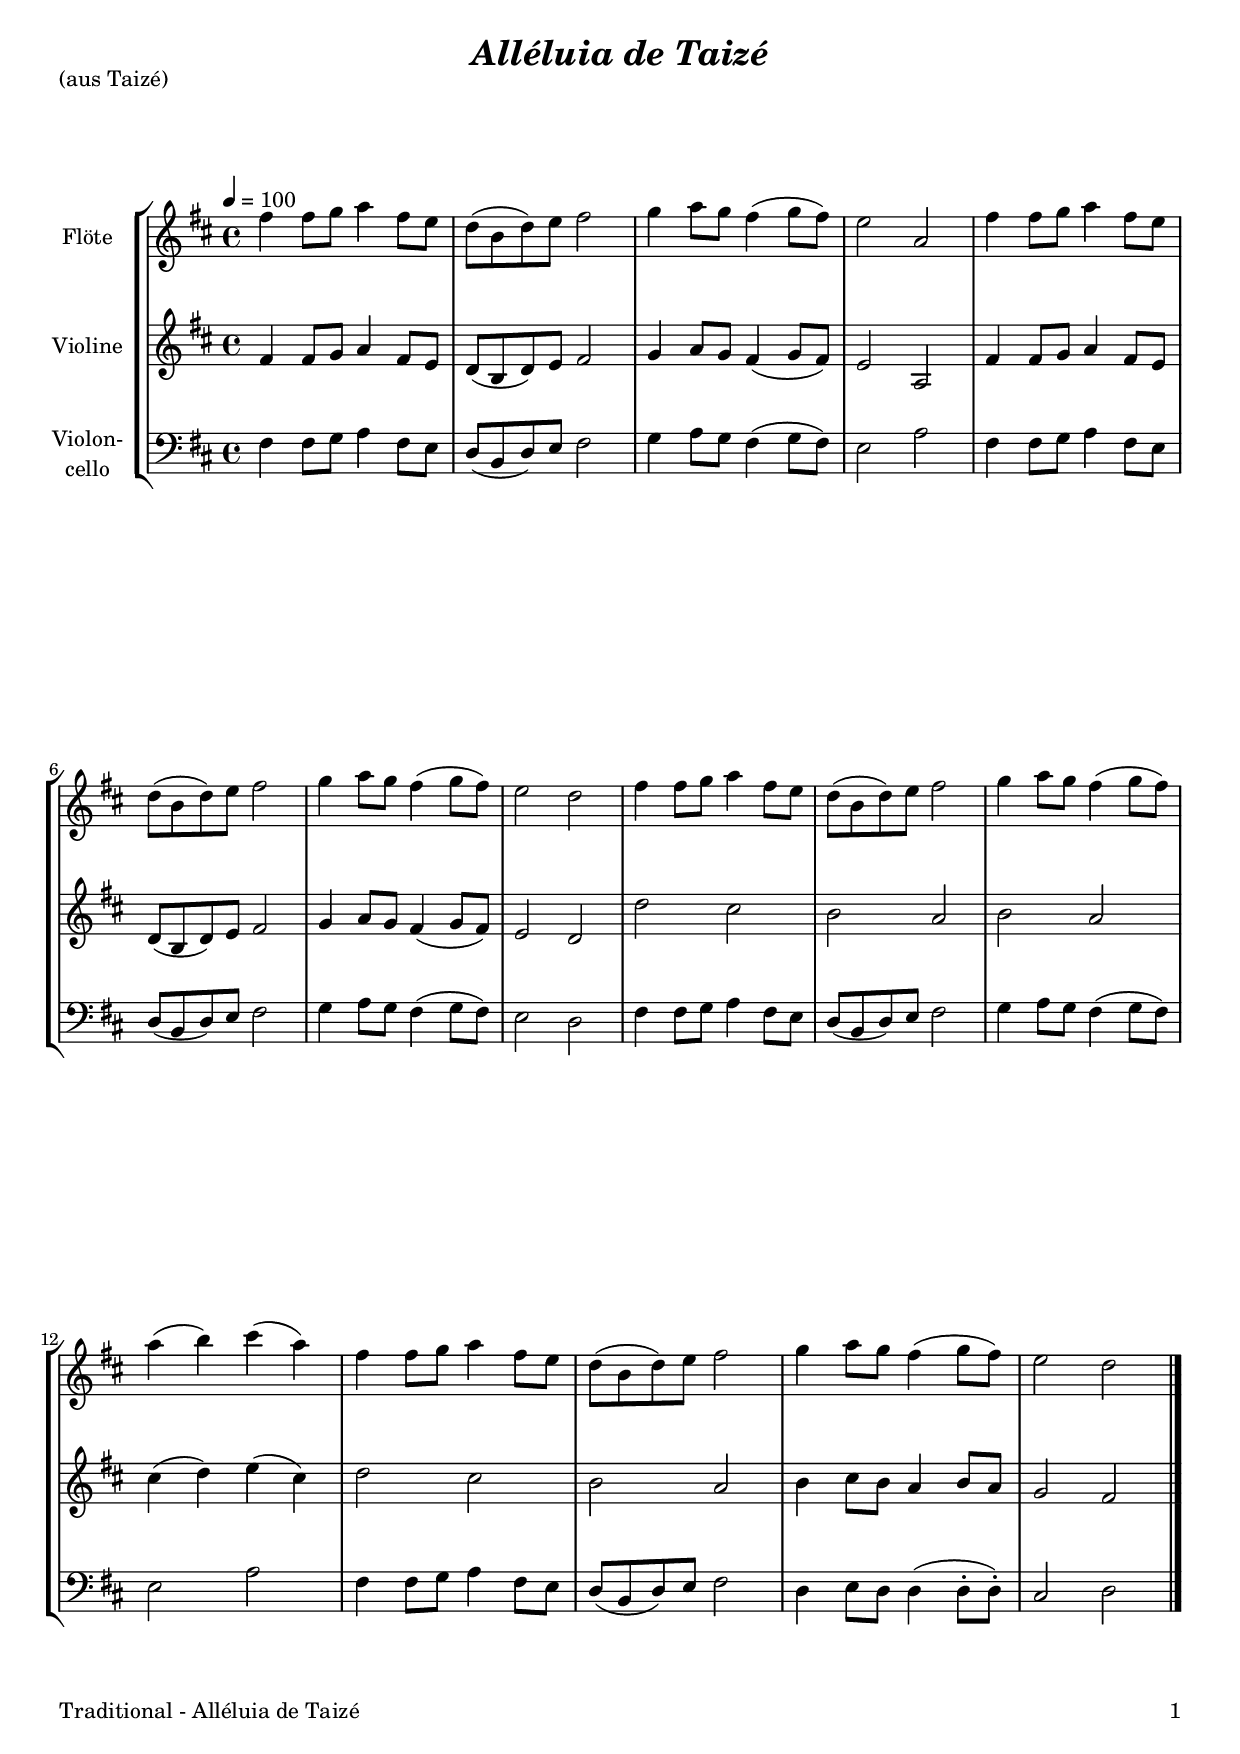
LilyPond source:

\version "2.24.4"
\include "deutsch.ly"

#(set-global-staff-size 19)

\header {
  title     = \markup \bold \italic "Alléluia de Taizé"
%  composer  = ""
%  arranger  = ""
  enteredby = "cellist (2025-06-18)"
  piece     = "(aus Taizé)"
}

voiceconsts = {
  \key d \major
  \time 4/4
  \clef "treble"
%  \numericTimeSignature
  \compressEmptyMeasures
  % Set default beaming for all staves
%  \set Timing.beamExceptions = #'()
%  \set Timing.baseMoment     = #(ly:make-moment 1 4)
%  \set Timing.beatStructure  = #'(1 1 1)
  \tempo 4=100
}

mifl = "flute"
mist = "string ensemble 1"
mivl = "violin"
miba = "cello"
mipz = "pizzicato strings"

accl = \mark \markup \box \italic "accel."
atem = \mark \markup \box \italic "a tempo"

va = \relative c'' {
  \voiceconsts

  fis4 fis8 g a4 fis8 e
  d( h d) e fis2
  g4 a8 g fis4( g8 fis)
  e2 a,
  fis'4 fis8 g a4 fis8 e
  d( h d) e fis2

  g4 a8 g fis4( g8 fis)
  e2 d
  fis4 fis8 g a4 fis8 e
  d( h d) e fis2
  g4 a8 g fis4( g8 fis)
  a4( h) cis( a)
  fis fis8 g a4 fis8 e

  d( h d) e fis2
  g4 a8 g fis4( g8 fis)
  e2 d \bar "|."
}

vb = \relative c' {
  \voiceconsts

  fis4 fis8 g a4 fis8 e
  d( h d) e fis2
  g4 a8 g fis4( g8 fis)
  e2 a,
  fis'4 fis8 g a4 fis8 e
  d( h d) e fis2

  g4 a8 g fis4( g8 fis)
  e2 d
  d' cis
  h a
  h a
  cis4( d) e( cis)
  d2 cis
  h a
  h4 cis8 h a4 h8 a

  g2 fis \bar "|."
}

vc = \relative c {
  \voiceconsts
  \clef "bass"

  fis4 fis8 g a4 fis8 e
  d( h d) e fis2
  g4 a8 g fis4( g8 fis)
  e2 a
  fis4 fis8 g a4 fis8 e
  d( h d) e fis2

  g4 a8 g fis4( g8 fis)
  e2 d
  fis4 fis8 g a4 fis8 e
  d( h d) e fis2
  g4 a8 g fis4( g8 fis)
  e2 a
  fis4 fis8 g a4 fis8 e

  d( h d) e fis2
  d4 e8 d d4( d8-. d)-.
  cis2 d \bar "|."
}


music = \new StaffGroup <<
      \new Staff {
	\set Staff.midiInstrument = \mifl
	\set Staff.instrumentName = \markup \center-column { "Flöte" }
	\transpose d d { \va }
      }

      \new Staff {
	\set Staff.midiInstrument = \mivl
	\set Staff.instrumentName = \markup \center-column { "Violine" }
	\transpose d d { \vb }
      }

      \new Staff {
	\set Staff.midiInstrument = \miba
	\set Staff.instrumentName = \markup \center-column { "Violon-" "cello" }
	\transpose d d { \vc }
      }
>>

\book {
   \paper {
    print-page-number = ##t
    print-first-page-number = ##t
    ragged-last-bottom = ##f
    oddHeaderMarkup = \markup \null
    evenHeaderMarkup = \markup \null
    oddFooterMarkup = \markup {
      \fill-line {
        \if \should-print-page-number
        "Traditional - Alléluia de Taizé" \fromproperty #'page:page-number-string
      }
    }
    evenFooterMarkup = \oddFooterMarkup
  } \score {
    \music
    \layout {}
  }

  \score {
    \unfoldRepeats \music

    \midi {
      \context {
        \Score
      }
    }
  }
}